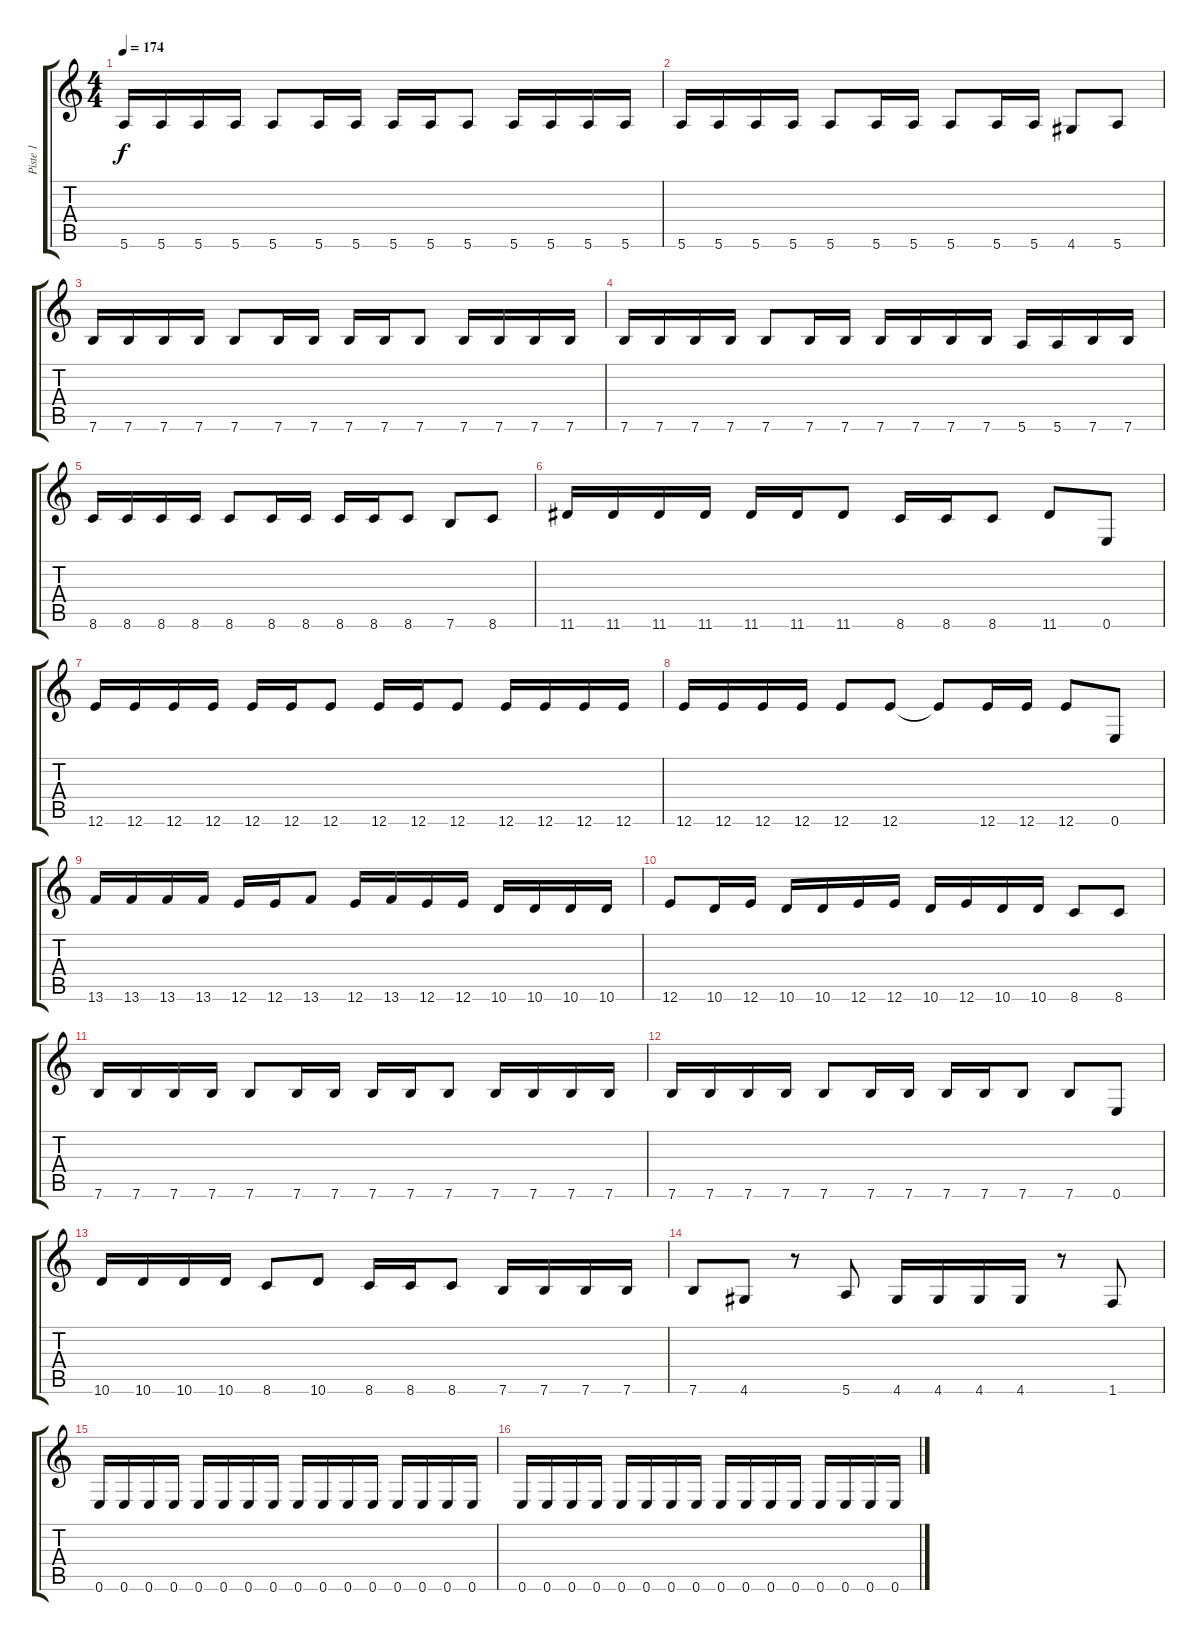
\track ("Piste 1" "Piste 1") {instrument electricguitarclean}
\staff {score tabs}
\tuning (E4 B3 G3 D3 A2 E2) {hide}
\ts (4 4)
\tempo 174
\clef g2
\ks c
5.6.16{dy f} 5.6.16 5.6.16 5.6.16 5.6.8 5.6.16 5.6.16 5.6.16 5.6.16 5.6.8 5.6.16 5.6.16 5.6.16 5.6.16 |
5.6.16 5.6.16 5.6.16 5.6.16 5.6.8 5.6.16 5.6.16 5.6.8 5.6.16 5.6.16 4.6.8 5.6.8 |
7.6.16 7.6.16 7.6.16 7.6.16 7.6.8 7.6.16 7.6.16 7.6.16 7.6.16 7.6.8 7.6.16 7.6.16 7.6.16 7.6.16 |
7.6.16 7.6.16 7.6.16 7.6.16 7.6.8 7.6.16 7.6.16 7.6.16 7.6.16 7.6.16 7.6.16 5.6.16 5.6.16 7.6.16 7.6.16 |
8.6.16 8.6.16 8.6.16 8.6.16 8.6.8 8.6.16 8.6.16 8.6.16 8.6.16 8.6.8 7.6.8 8.6.8 |
11.6.16 11.6.16 11.6.16 11.6.16 11.6.16 11.6.16 11.6.8 8.6.16 8.6.16 8.6.8 11.6.8 0.6.8 |
12.6.16 12.6.16 12.6.16 12.6.16 12.6.16 12.6.16 12.6.8 12.6.16 12.6.16 12.6.8 12.6.16 12.6.16 12.6.16 12.6.16 |
12.6.16 12.6.16 12.6.16 12.6.16 12.6.8 12.6.8 12.6{t}.8 12.6.16 12.6.16 12.6.8 0.6.8 |
13.6.16 13.6.16 13.6.16 13.6.16 12.6.16 12.6.16 13.6.8 12.6.16 13.6.16 12.6.16 12.6.16 10.6.16 10.6.16 10.6.16 10.6.16 |
12.6.8 10.6.16 12.6.16 10.6.16 10.6.16 12.6.16 12.6.16 10.6.16 12.6.16 10.6.16 10.6.16 8.6.8 8.6.8 |
7.6.16 7.6.16 7.6.16 7.6.16 7.6.8 7.6.16 7.6.16 7.6.16 7.6.16 7.6.8 7.6.16 7.6.16 7.6.16 7.6.16 |
7.6.16 7.6.16 7.6.16 7.6.16 7.6.8 7.6.16 7.6.16 7.6.16 7.6.16 7.6.8 7.6.8 0.6.8 |
10.6.16 10.6.16 10.6.16 10.6.16 8.6.8 10.6.8 8.6.16 8.6.16 8.6.8 7.6.16 7.6.16 7.6.16 7.6.16 |
7.6.8 4.6.8 r.8 5.6.8 4.6.16 4.6.16 4.6.16 4.6.16 r.8 1.6.8 |
0.6.16 0.6.16 0.6.16 0.6.16 0.6.16 0.6.16 0.6.16 0.6.16 0.6.16 0.6.16 0.6.16 0.6.16 0.6.16 0.6.16 0.6.16 0.6.16 |
0.6.16 0.6.16 0.6.16 0.6.16 0.6.16 0.6.16 0.6.16 0.6.16 0.6.16 0.6.16 0.6.16 0.6.16 0.6.16 0.6.16 0.6.16 0.6.16
